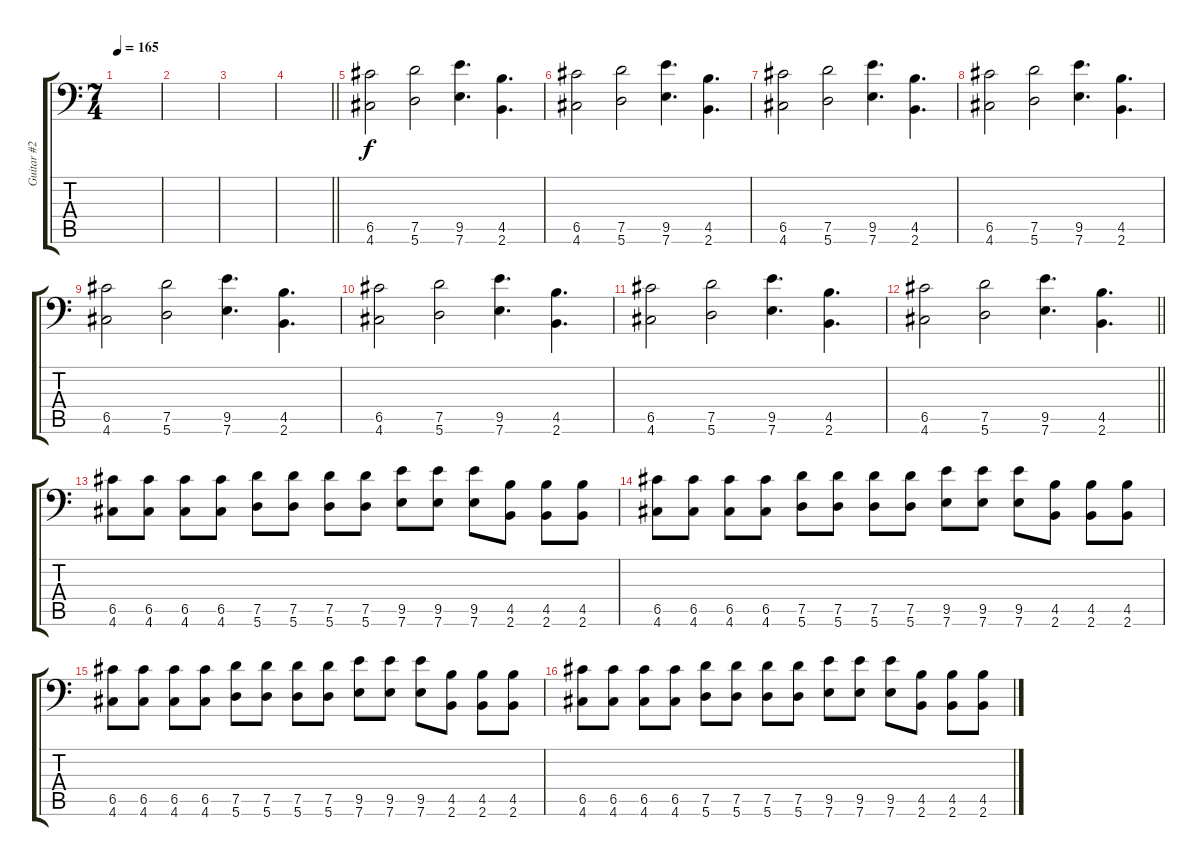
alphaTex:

\track ("Guitar #2" "Guitar #2") {instrument distortionguitar}
\staff {score tabs}
\tuning (D4 A3 F3 C3 G2 A1) {hide}
\ts (7 4)
\tempo 165
\clef f4
\ks c
|
|
|
\barLineRight lightlight
|
\section ("" "")
(6.5 4.6).2{volume 13} (7.5 5.6).2 (9.5 7.6).4{d} (4.5 2.6).4{d} |
(6.5 4.6).2 (7.5 5.6).2 (9.5 7.6).4{d} (4.5 2.6).4{d} |
(6.5 4.6).2 (7.5 5.6).2 (9.5 7.6).4{d} (4.5 2.6).4{d} |
(6.5 4.6).2 (7.5 5.6).2 (9.5 7.6).4{d} (4.5 2.6).4{d} |
(6.5 4.6).2 (7.5 5.6).2 (9.5 7.6).4{d} (4.5 2.6).4{d} |
(6.5 4.6).2 (7.5 5.6).2 (9.5 7.6).4{d} (4.5 2.6).4{d} |
(6.5 4.6).2 (7.5 5.6).2 (9.5 7.6).4{d} (4.5 2.6).4{d} |
\barLineRight lightlight
(6.5 4.6).2 (7.5 5.6).2 (9.5 7.6).4{d} (4.5 2.6).4{d} |
\section ("" "")
(6.5 4.6).8 (6.5 4.6).8 (6.5 4.6).8 (6.5 4.6).8 (7.5 5.6).8 (7.5 5.6).8 (7.5 5.6).8 (7.5 5.6).8 (9.5 7.6).8 (9.5 7.6).8 (9.5 7.6).8 (4.5 2.6).8 (4.5 2.6).8 (4.5 2.6).8 |
(6.5 4.6).8 (6.5 4.6).8 (6.5 4.6).8 (6.5 4.6).8 (7.5 5.6).8 (7.5 5.6).8 (7.5 5.6).8 (7.5 5.6).8 (9.5 7.6).8 (9.5 7.6).8 (9.5 7.6).8 (4.5 2.6).8 (4.5 2.6).8 (4.5 2.6).8 |
(6.5 4.6).8 (6.5 4.6).8 (6.5 4.6).8 (6.5 4.6).8 (7.5 5.6).8 (7.5 5.6).8 (7.5 5.6).8 (7.5 5.6).8 (9.5 7.6).8 (9.5 7.6).8 (9.5 7.6).8 (4.5 2.6).8 (4.5 2.6).8 (4.5 2.6).8 |
(6.5 4.6).8 (6.5 4.6).8 (6.5 4.6).8 (6.5 4.6).8 (7.5 5.6).8 (7.5 5.6).8 (7.5 5.6).8 (7.5 5.6).8 (9.5 7.6).8 (9.5 7.6).8 (9.5 7.6).8 (4.5 2.6).8 (4.5 2.6).8 (4.5 2.6).8
